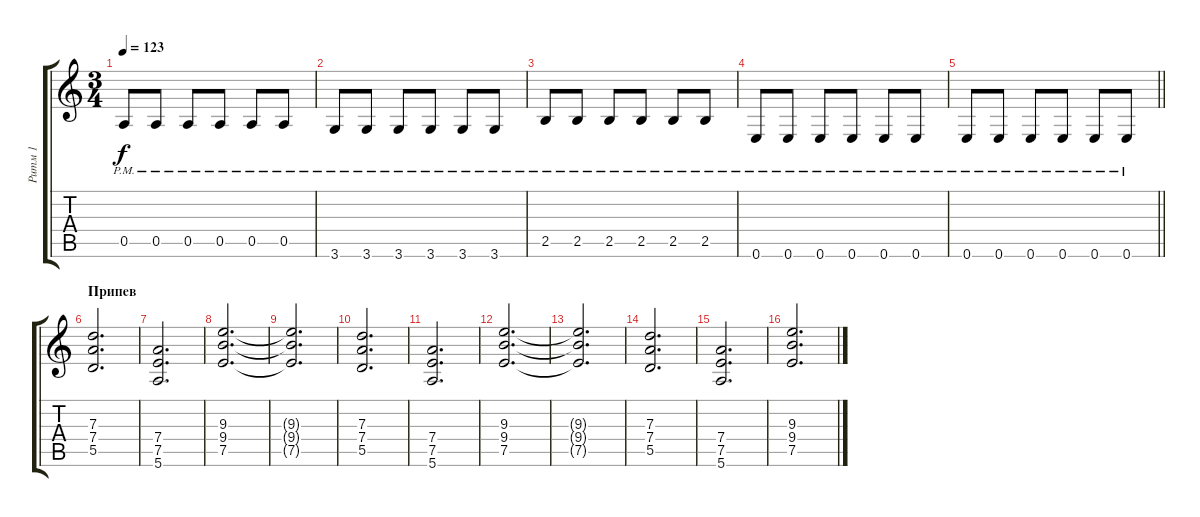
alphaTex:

\track ("Ритм 1" "Ритм 1") {instrument distortionguitar}
\staff {score tabs}
\tuning (E4 B3 G3 D3 A2 E2) {hide}
\ts (3 4)
\tempo 123
\clef g2
\ks c
0.5{pm}.8{dy f} 0.5{pm}.8 0.5{pm}.8 0.5{pm}.8 0.5{pm}.8 0.5{pm}.8 |
3.6{pm}.8 3.6{pm}.8 3.6{pm}.8 3.6{pm}.8 3.6{pm}.8 3.6{pm}.8 |
2.5{pm}.8 2.5{pm}.8 2.5{pm}.8 2.5{pm}.8 2.5{pm}.8 2.5{pm}.8 |
0.6{pm}.8 0.6{pm}.8 0.6{pm}.8 0.6{pm}.8 0.6{pm}.8 0.6{pm}.8 |
\barLineRight lightlight
0.6{pm}.8 0.6{pm}.8 0.6{pm}.8 0.6{pm}.8 0.6{pm}.8 0.6{pm}.8 |
\section ("" "Припев")
(7.3 7.4 5.5).2{d} |
(7.4 7.5 5.6).2{d} |
(9.3 9.4 7.5).2{d} |
(9.3{t} 9.4{t} 7.5{t}).2{d} |
(7.3 7.4 5.5).2{d} |
(7.4 7.5 5.6).2{d} |
(9.3 9.4 7.5).2{d} |
(9.3{t} 9.4{t} 7.5{t}).2{d} |
(7.3 7.4 5.5).2{d} |
(7.4 7.5 5.6).2{d} |
(9.3 9.4 7.5).2{d}
